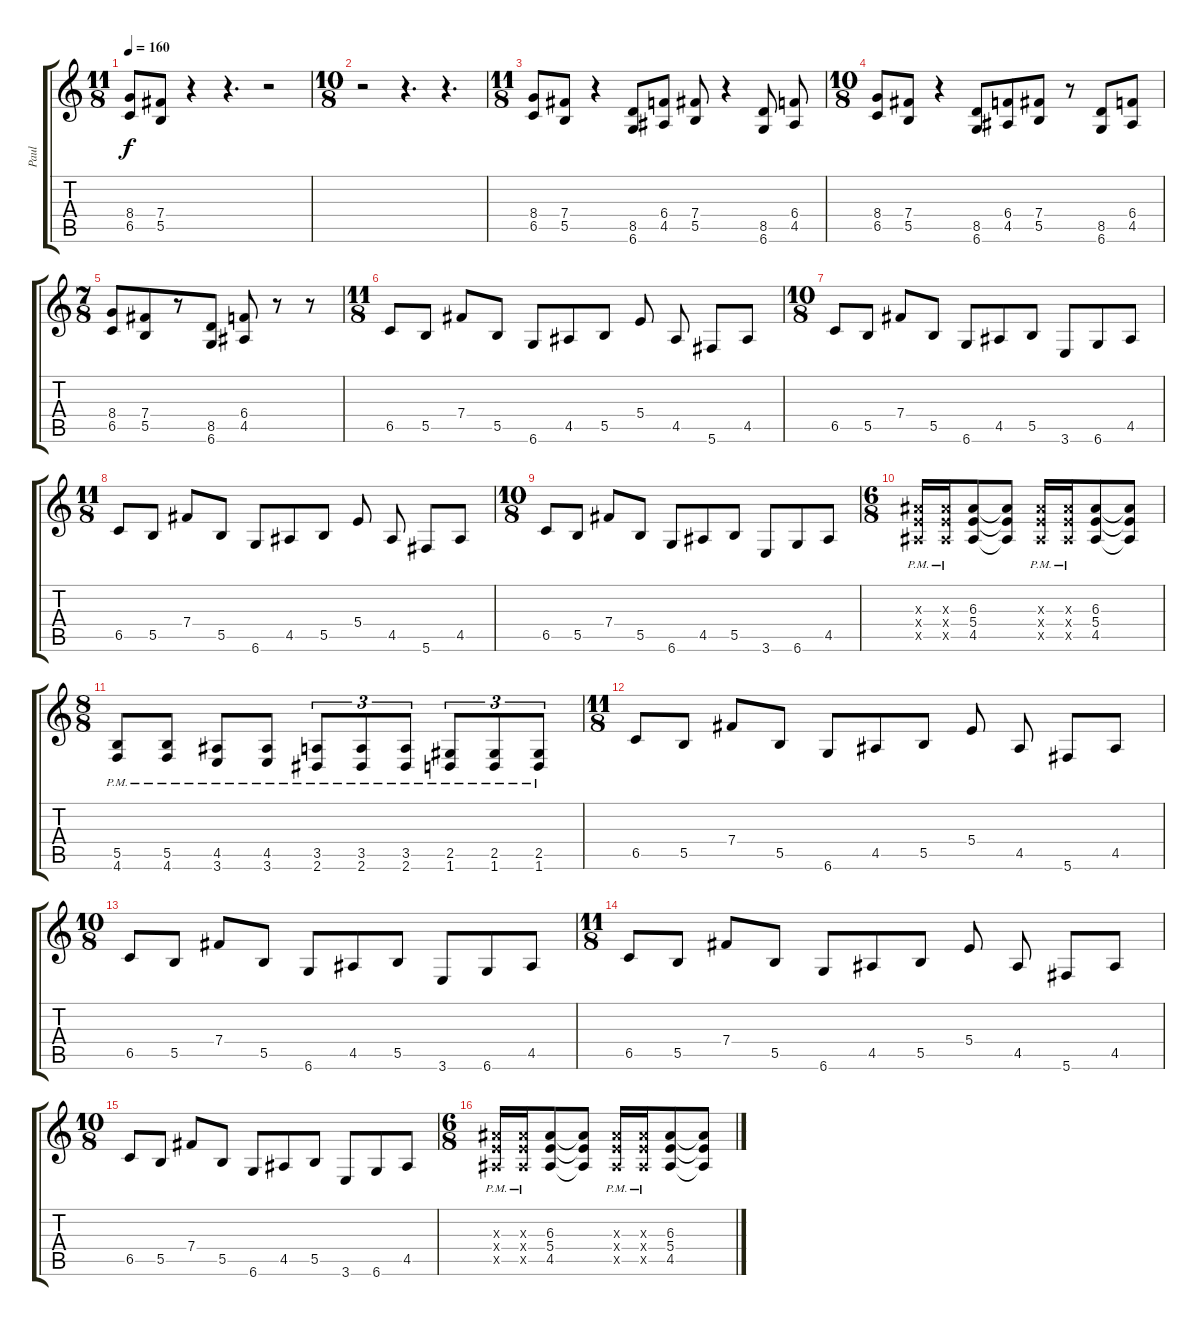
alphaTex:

\track ("Paul" "Paul") {instrument distortionguitar}
\staff {score tabs}
\tuning (Db4 Ab3 E3 B2 Gb2 Db2) {hide}
\ts (11 8)
\tempo 160
\clef g2
\ks c
(8.4 6.5).8{dy f volume 12 instrument distortionguitar} (7.4 5.5).8 r.4 r.4{d} r.2 |
\ts (10 8)
r.2 r.4{d} r.4{d} |
\ts (11 8)
(8.4 6.5).8 (7.4 5.5).8 r.4 (8.5 6.6).8 (6.4 4.5).8 (7.4 5.5).8 r.4 (8.5 6.6).8 (6.4 4.5).8 |
\ts (10 8)
(8.4 6.5).8 (7.4 5.5).8 r.4 (8.5 6.6).8 (6.4 4.5).8 (7.4 5.5).8 r.8 (8.5 6.6).8 (6.4 4.5).8 |
\ts (7 8)
(8.4 6.5).8 (7.4 5.5).8 r.8 (8.5 6.6).8 (6.4 4.5).8 r.8 r.8 |
\ts (11 8)
6.5.8 5.5.8{beam split} 7.4.8{beam merge} 5.5.8{beam split} 6.6.8 4.5.8{beam merge} 5.5.8{beam split} 5.4.8 4.5.8{beam split} 5.6.8{beam merge} 4.5.8 |
\ts (10 8)
6.5.8 5.5.8{beam split} 7.4.8{beam merge} 5.5.8{beam split} 6.6.8 4.5.8{beam merge} 5.5.8{beam split} 3.6.8 6.6.8{beam merge} 4.5.8 |
\ts (11 8)
6.5.8 5.5.8{beam split} 7.4.8{beam merge} 5.5.8{beam split} 6.6.8 4.5.8{beam merge} 5.5.8{beam split} 5.4.8 4.5.8{beam split} 5.6.8{beam merge} 4.5.8 |
\ts (10 8)
6.5.8 5.5.8{beam split} 7.4.8{beam merge} 5.5.8{beam split} 6.6.8 4.5.8{beam merge} 5.5.8{beam split} 3.6.8 6.6.8{beam merge} 4.5.8 |
\ts (6 8)
(6.3{pm x} 5.4{pm x} 4.5{pm x}).16 (6.3{pm x} 5.4{pm x} 4.5{pm x}).16 (6.3 5.4 4.5).8 (6.3{t} 5.4{t} 4.5{t}).8 (6.3{pm x} 5.4{pm x} 4.5{pm x}).16 (6.3{pm x} 5.4{pm x} 4.5{pm x}).16 (6.3 5.4 4.5).8 (6.3{t} 5.4{t} 4.5{t}).8 |
\ts (8 8)
(5.5{pm} 4.6{pm}).8 (5.5{pm} 4.6{pm}).8{beam split} (4.5{pm} 3.6{pm}).8{beam merge} (4.5{pm} 3.6{pm}).8{beam split} (3.5{pm} 2.6{pm}).8{tu (3 2)} (3.5{pm} 2.6{pm}).8{tu (3 2) beam merge} (3.5{pm} 2.6{pm}).8{tu (3 2) beam split} (2.5{pm} 1.6{pm}).8{tu (3 2)} (2.5{pm} 1.6{pm}).8{tu (3 2) beam merge} (2.5{pm} 1.6{pm}).8{tu (3 2)} |
\ts (11 8)
6.5.8 5.5.8{beam split} 7.4.8{beam merge} 5.5.8{beam split} 6.6.8 4.5.8{beam merge} 5.5.8{beam split} 5.4.8 4.5.8{beam split} 5.6.8{beam merge} 4.5.8 |
\ts (10 8)
6.5.8 5.5.8{beam split} 7.4.8{beam merge} 5.5.8{beam split} 6.6.8 4.5.8{beam merge} 5.5.8{beam split} 3.6.8 6.6.8{beam merge} 4.5.8 |
\ts (11 8)
6.5.8 5.5.8{beam split} 7.4.8{beam merge} 5.5.8{beam split} 6.6.8 4.5.8{beam merge} 5.5.8{beam split} 5.4.8 4.5.8{beam split} 5.6.8{beam merge} 4.5.8 |
\ts (10 8)
6.5.8 5.5.8{beam split} 7.4.8{beam merge} 5.5.8{beam split} 6.6.8 4.5.8{beam merge} 5.5.8{beam split} 3.6.8 6.6.8{beam merge} 4.5.8 |
\ts (6 8)
(6.3{pm x} 5.4{pm x} 4.5{pm x}).16 (6.3{pm x} 5.4{pm x} 4.5{pm x}).16 (6.3 5.4 4.5).8 (6.3{t} 5.4{t} 4.5{t}).8 (6.3{pm x} 5.4{pm x} 4.5{pm x}).16 (6.3{pm x} 5.4{pm x} 4.5{pm x}).16 (6.3 5.4 4.5).8 (6.3{t} 5.4{t} 4.5{t}).8
